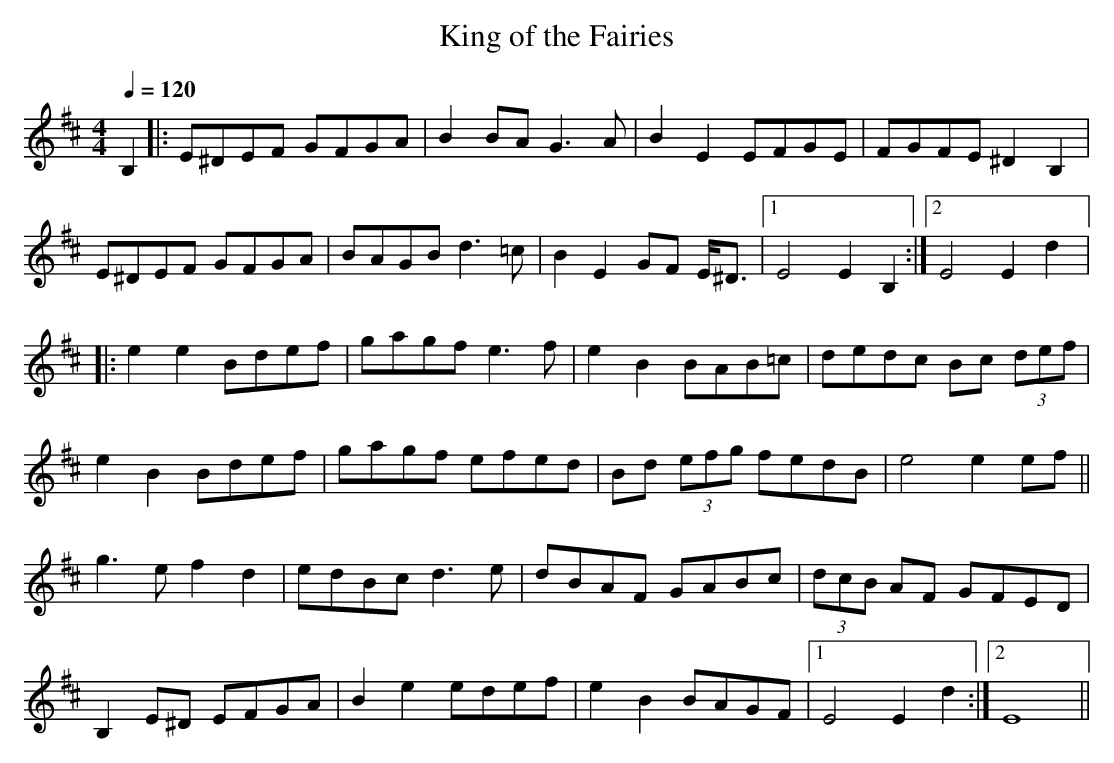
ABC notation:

X:1
T:King of the Fairies
L:1/8
Q:1/4=120
M:4/4
K:D
B,2 |: E^DEF GFGA | B2 BA G3 A | B2 E2 EFGE | FGFE ^D2 B,2 |$ E^DEF GFGA | BAGB d3 =c |
B2 E2 GF E<^D |1 E4 E2 B,2 :|2 E4 E2 d2 |:$ e2 e2 Bdef | gagf e3 f | e2 B2 BAB=c |
dedc Bc (3def |$ e2 B2 Bdef | gagf efed | Bd (3efg fedB | e4 e2 ef ||$ g3 e f2 d2 | edBc d3 e |
dBAF GABc | (3dcB AF GFED |$ B,2 E^D EFGA | B2 e2 edef | e2 B2 BAGF |1 E4 E2 d2 :|2 E8 ||
